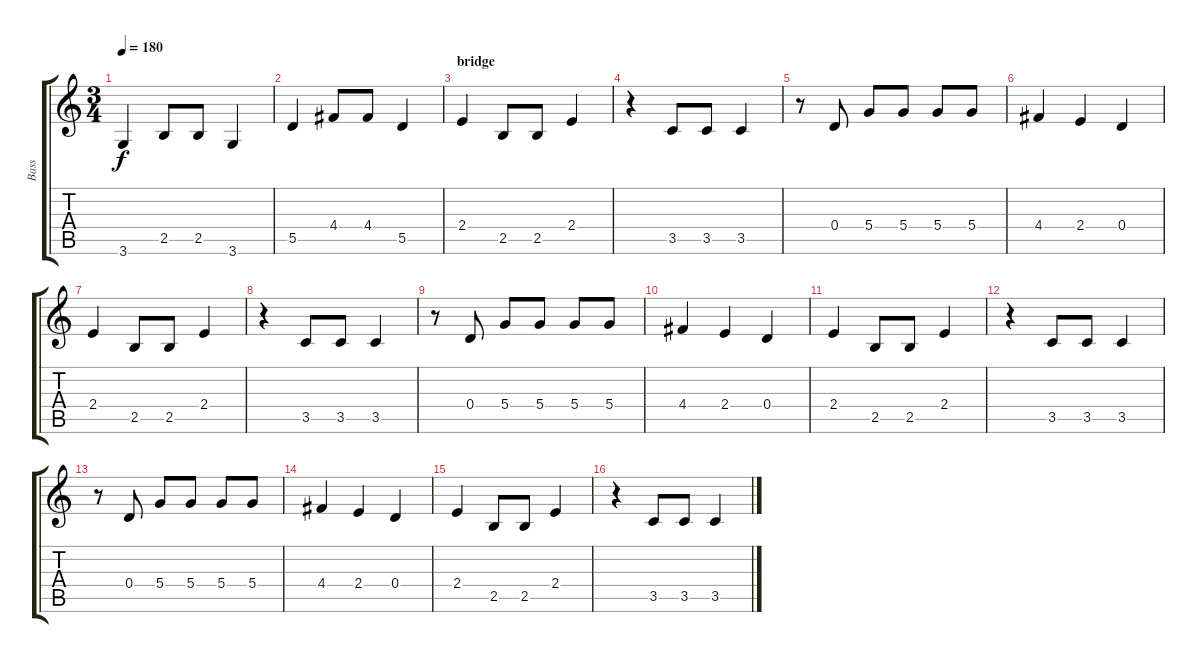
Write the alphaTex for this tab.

\track ("Bass" "Bass") {instrument synthbass2}
\staff {score tabs}
\tuning (E4 B3 G3 D3 A2 E2) {hide}
\ts (3 4)
\tempo 180
\clef g2
\ks c
3.6.4{dy f} 2.5.8 2.5.8 3.6.4 |
5.5.4 4.4.8 4.4.8 5.5.4 |
\section ("" "bridge")
2.4.4 2.5.8 2.5.8 2.4.4 |
r.4 3.5.8 3.5.8 3.5.4 |
r.8 0.4.8 5.4.8 5.4.8 5.4.8 5.4.8 |
4.4.4 2.4.4 0.4.4 |
2.4.4 2.5.8 2.5.8 2.4.4 |
r.4 3.5.8 3.5.8 3.5.4 |
r.8 0.4.8 5.4.8 5.4.8 5.4.8 5.4.8 |
4.4.4 2.4.4 0.4.4 |
2.4.4 2.5.8 2.5.8 2.4.4 |
r.4 3.5.8 3.5.8 3.5.4 |
r.8 0.4.8 5.4.8 5.4.8 5.4.8 5.4.8 |
4.4.4 2.4.4 0.4.4 |
2.4.4 2.5.8 2.5.8 2.4.4 |
r.4 3.5.8 3.5.8 3.5.4
